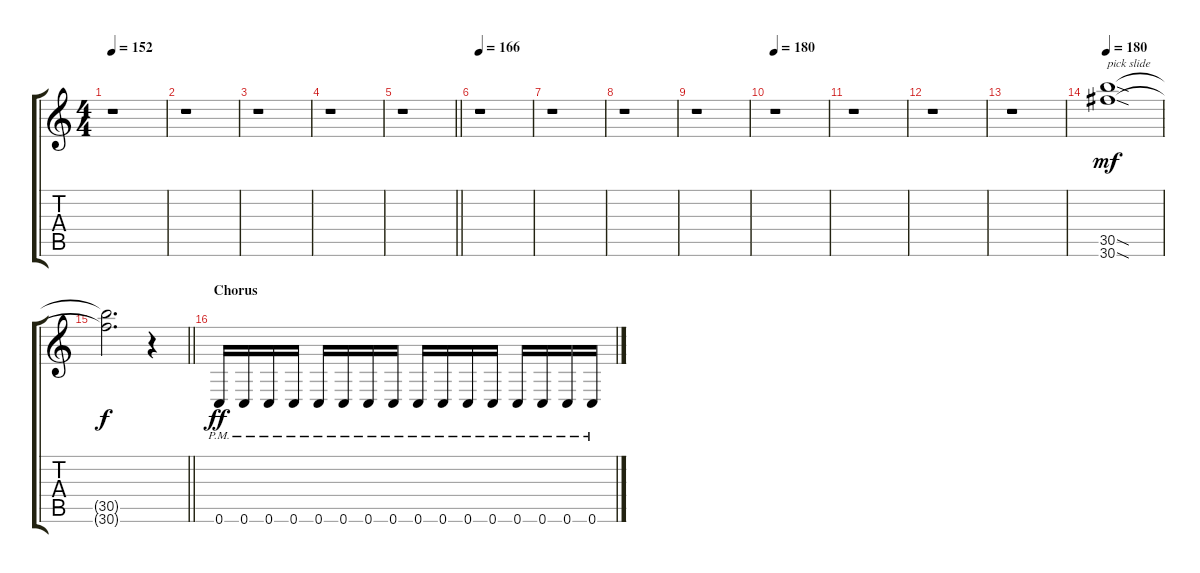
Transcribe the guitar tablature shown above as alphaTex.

\track "" {instrument overdrivenguitar}
\staff {score tabs}
\tuning (C4 G3 Eb3 Bb2 F2 C2) {hide}
\ts (4 4)
\tempo 152
\clef g2
\ks c
r.1{dy mf} |
r.1 |
r.1 |
r.1 |
\barLineRight lightlight
r.1 |
\section ("" "")
\tempo 166
r.1 |
r.1 |
r.1 |
r.1 |
\tempo 180
r.1 |
r.1 |
r.1 |
r.1 |
\tempo 180
(30.5{sod} 30.6{sod}).1{txt "pick slide" volume 11} |
\barLineRight lightlight
(30.5{t} 30.6{t}).2{d dy f} r.4 |
\section ("" "Chorus")
0.6{pm}.16{dy ff volume 14} 0.6{pm}.16 0.6{pm}.16 0.6{pm}.16 0.6{pm}.16 0.6{pm}.16 0.6{pm}.16 0.6{pm}.16 0.6{pm}.16 0.6{pm}.16 0.6{pm}.16 0.6{pm}.16 0.6{pm}.16 0.6{pm}.16 0.6{pm}.16 0.6{pm}.16
